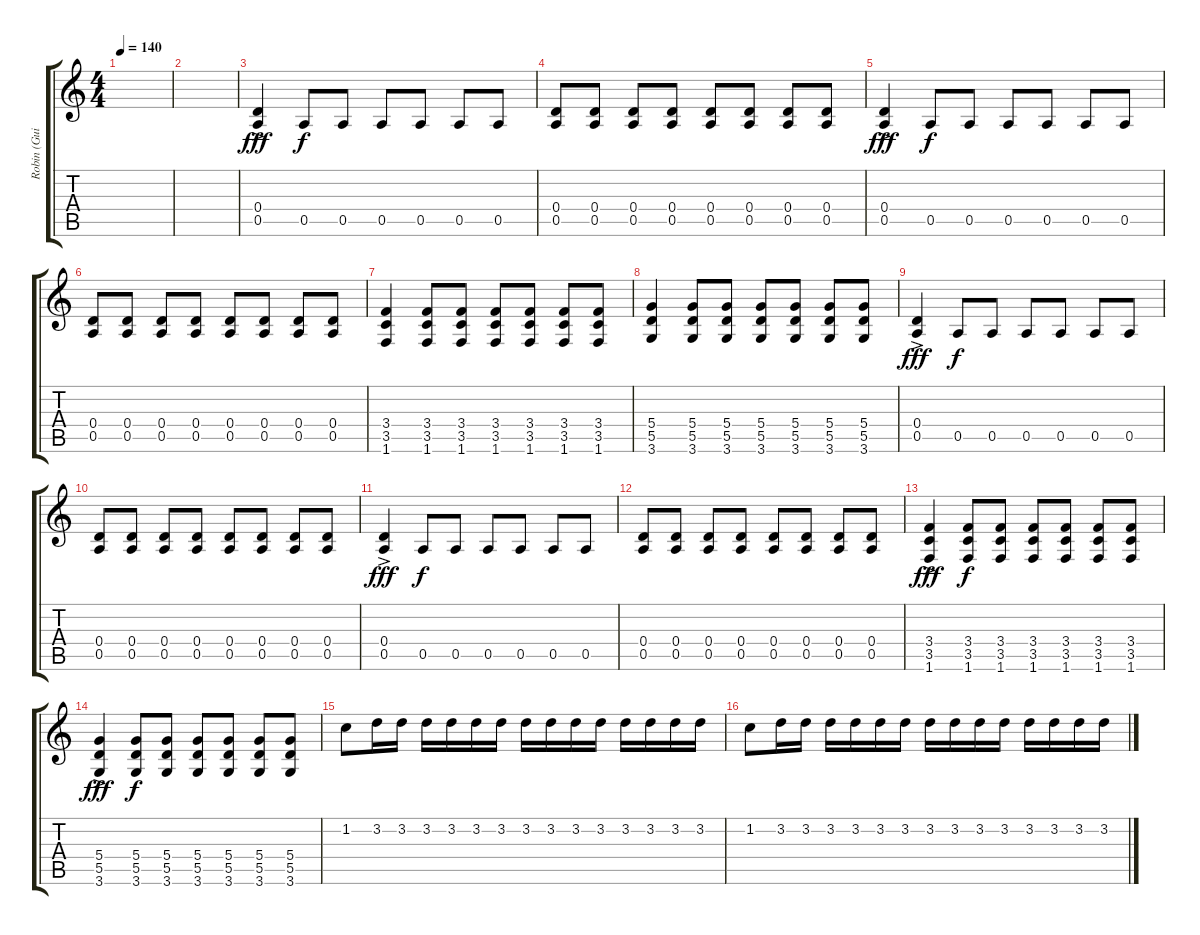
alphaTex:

\track ("Robin (Guitar)" "Robin (Gui") {instrument distortionguitar}
\staff {score tabs}
\tuning (E4 B3 G3 D3 A2 E2) {hide}
\ts (4 4)
\tempo 140
\clef g2
\ks c
|
|
(0.4{ac} 0.5{ac}).4{dy fff} 0.5.8{dy f} 0.5.8 0.5.8 0.5.8 0.5.8 0.5.8 |
(0.4 0.5).8 (0.4 0.5).8 (0.4 0.5).8 (0.4 0.5).8 (0.4 0.5).8 (0.4 0.5).8 (0.4 0.5).8 (0.4 0.5).8 |
(0.4{ac} 0.5{ac}).4{dy fff} 0.5.8{dy f} 0.5.8 0.5.8 0.5.8 0.5.8 0.5.8 |
(0.4 0.5).8 (0.4 0.5).8 (0.4 0.5).8 (0.4 0.5).8 (0.4 0.5).8 (0.4 0.5).8 (0.4 0.5).8 (0.4 0.5).8 |
(3.4 3.5 1.6).4 (3.4 3.5 1.6).8 (3.4 3.5 1.6).8 (3.4 3.5 1.6).8 (3.4 3.5 1.6).8 (3.4 3.5 1.6).8 (3.4 3.5 1.6).8 |
(5.4 5.5 3.6).4 (5.4 5.5 3.6).8 (5.4 5.5 3.6).8 (5.4 5.5 3.6).8 (5.4 5.5 3.6).8 (5.4 5.5 3.6).8 (5.4 5.5 3.6).8 |
(0.4{ac} 0.5{ac}).4{dy fff} 0.5.8{dy f} 0.5.8 0.5.8 0.5.8 0.5.8 0.5.8 |
(0.4 0.5).8 (0.4 0.5).8 (0.4 0.5).8 (0.4 0.5).8 (0.4 0.5).8 (0.4 0.5).8 (0.4 0.5).8 (0.4 0.5).8 |
(0.4{ac} 0.5{ac}).4{dy fff} 0.5.8{dy f} 0.5.8 0.5.8 0.5.8 0.5.8 0.5.8 |
(0.4 0.5).8 (0.4 0.5).8 (0.4 0.5).8 (0.4 0.5).8 (0.4 0.5).8 (0.4 0.5).8 (0.4 0.5).8 (0.4 0.5).8 |
(3.4{ac} 3.5{ac} 1.6).4{dy fff} (3.4 3.5 1.6).8{dy f} (3.4 3.5 1.6).8 (3.4 3.5 1.6).8 (3.4 3.5 1.6).8 (3.4 3.5 1.6).8 (3.4 3.5 1.6).8 |
(5.4{ac} 5.5{ac} 3.6{ac}).4{dy fff} (5.4 5.5 3.6).8{dy f} (5.4 5.5 3.6).8 (5.4 5.5 3.6).8 (5.4 5.5 3.6).8 (5.4 5.5 3.6).8 (5.4 5.5 3.6).8 |
1.2.8 3.2.16 3.2.16 3.2.16 3.2.16 3.2.16 3.2.16 3.2.16 3.2.16 3.2.16 3.2.16 3.2.16 3.2.16 3.2.16 3.2.16 |
1.2.8 3.2.16 3.2.16 3.2.16 3.2.16 3.2.16 3.2.16 3.2.16 3.2.16 3.2.16 3.2.16 3.2.16 3.2.16 3.2.16 3.2.16
